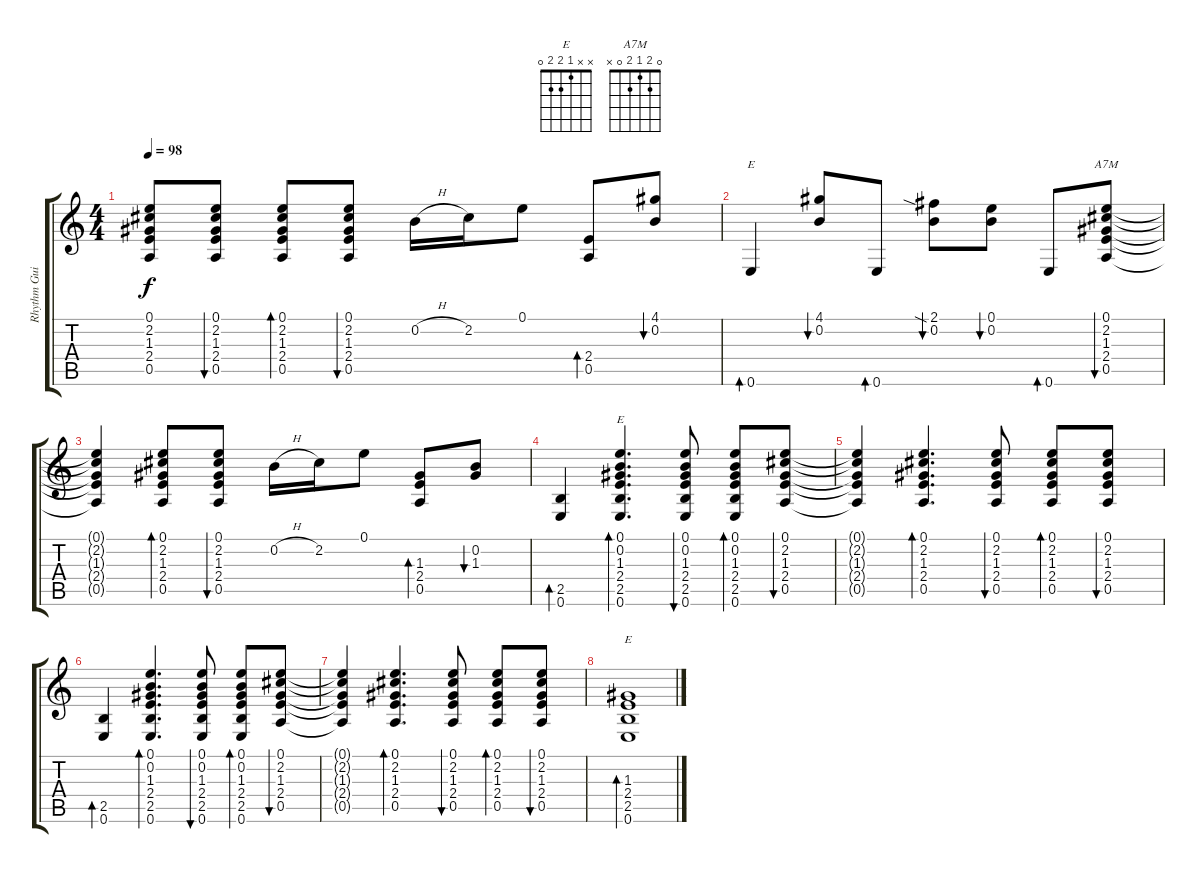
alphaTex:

\track ("Rhythm Guitar" "Rhythm Gui") {instrument acousticguitarsteel}
\staff {score tabs}
\tuning (E4 B3 G3 D3 A2 E2) {hide}
\chord ("E" 4 0 1 2 x 0)
\chord ("A7M" 0 2 1 2 0 x)
\chord ("E" 0 0 1 2 2 0)
\chord ("E" x x 1 2 2 0)
\ts (4 4)
\tempo 98
\clef g2
\ks c
(0.1{t} 2.2{t} 1.3{t} 2.4{t} 0.5{t}).8{dy f} (0.1 2.2 1.3 2.4 0.5).8{bu 30} (0.1 2.2 1.3 2.4 0.5).8{bd 30} (0.1 2.2 1.3 2.4 0.5).8{bu 30} 0.2{h}.16 2.2.16 0.1.8 (2.4 0.5).8{bd 30} (4.1 0.2).8{bu 30} |
0.6.4{bd 30 ch "E"} (4.1 0.2).8{bu 30} 0.6.8{bd 30} (2.1{sia} 0.2).8{bu 30} (0.1 0.2).8{bu 30} 0.6.8{bd 30} (0.1 2.2 1.3 2.4 0.5).8{bu 30 ch "A7M"} |
(0.1{t} 2.2{t} 1.3{t} 2.4{t} 0.5{t}).4 (0.1 2.2 1.3 2.4 0.5).8{bd 30} (0.1 2.2 1.3 2.4 0.5).8{bu 30} 0.2{h}.16 2.2.16 0.1.8 (1.3 2.4 0.5).8{bd 30} (0.2 1.3).8{bu 30} |
(2.5 0.6).4{bd 30} (0.1 0.2 1.3 2.4 2.5 0.6).4{d bd 30 ch "E"} (0.1 0.2 1.3 2.4 2.5 0.6).8{bu 30} (0.1 0.2 1.3 2.4 2.5 0.6).8{bd 30} (0.1 2.2 1.3 2.4 0.5).8{bu 30} |
(0.1{t} 2.2{t} 1.3{t} 2.4{t} 0.5{t}).4 (0.1 2.2 1.3 2.4 0.5).4{d bd 30} (0.1 2.2 1.3 2.4 0.5).8{bu 30} (0.1 2.2 1.3 2.4 0.5).8{bd 30} (0.1 2.2 1.3 2.4 0.5).8{bu 30} |
(2.5 0.6).4{bd 30} (0.1 0.2 1.3 2.4 2.5 0.6).4{d bd 30} (0.1 0.2 1.3 2.4 2.5 0.6).8{bu 30} (0.1 0.2 1.3 2.4 2.5 0.6).8{bd 30} (0.1 2.2 1.3 2.4 0.5).8{bu 30} |
(0.1{t} 2.2{t} 1.3{t} 2.4{t} 0.5{t}).4 (0.1 2.2 1.3 2.4 0.5).4{d bd 30} (0.1 2.2 1.3 2.4 0.5).8{bu 30} (0.1 2.2 1.3 2.4 0.5).8{bd 30} (0.1 2.2 1.3 2.4 0.5).8{bu 30} |
(1.3 2.4 2.5 0.6).1{bd 30 ch "E"}
